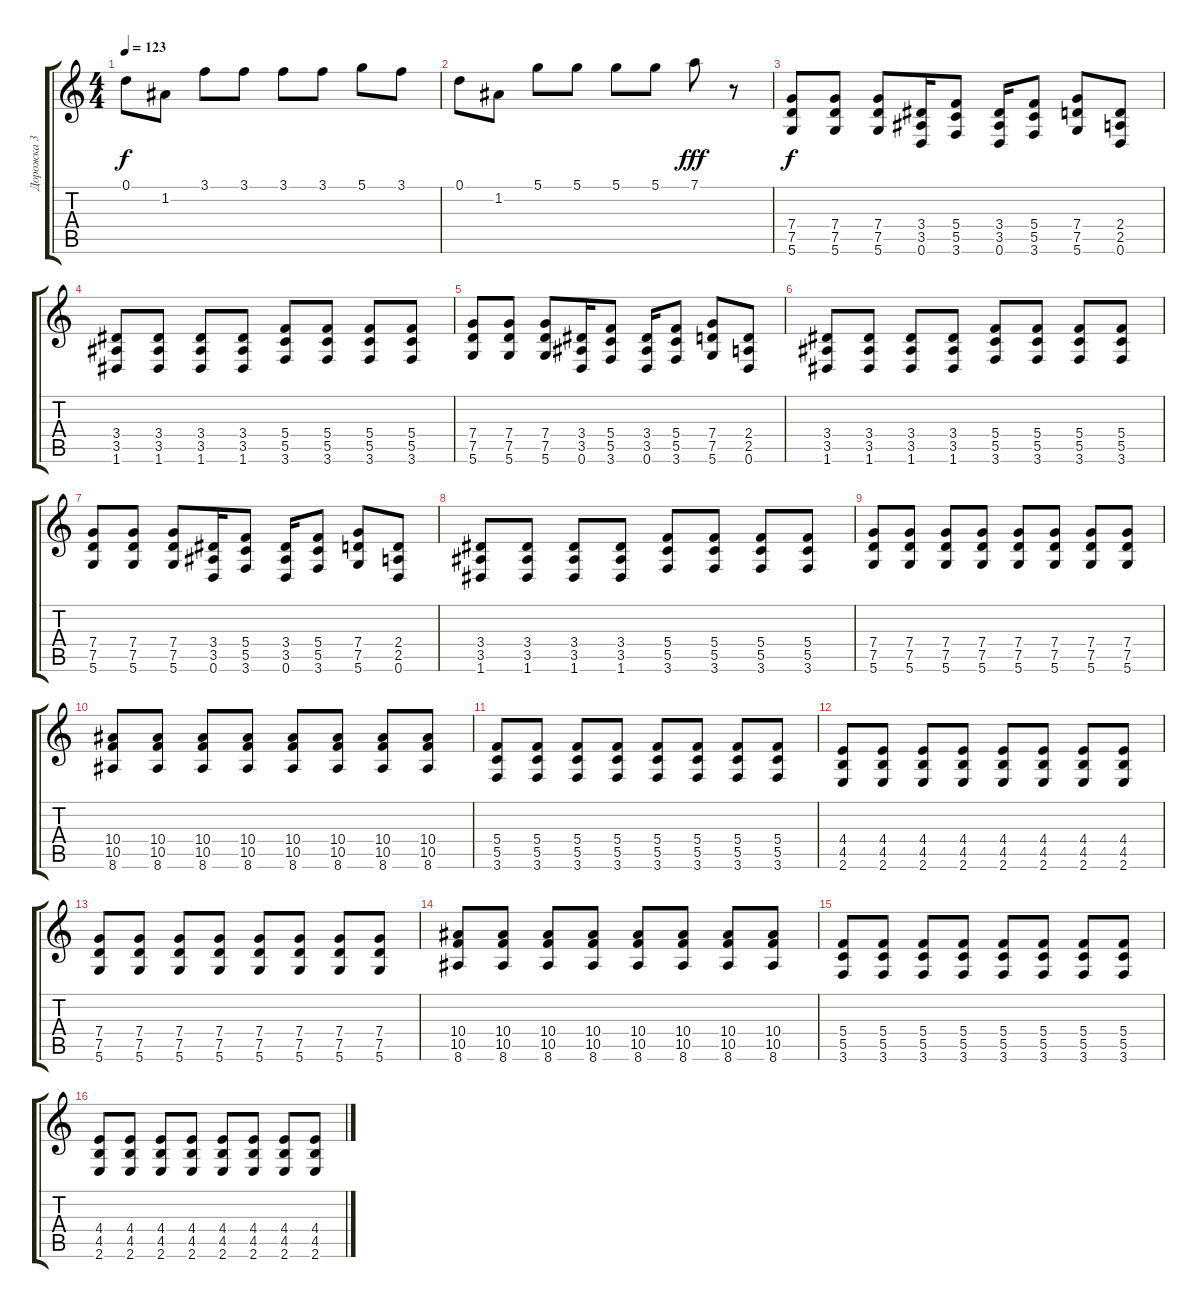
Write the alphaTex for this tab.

\track ("Дорожка 3" "Дорожка 3") {instrument overdrivenguitar}
\staff {score tabs}
\tuning (D4 A3 F3 C3 G2 D2) {hide}
\ts (4 4)
\tempo 123
\clef g2
\ks c
0.1.8{dy f} 1.2.8 3.1.8 3.1.8 3.1.8 3.1.8 5.1.8 3.1.8 |
0.1.8 1.2.8 5.1.8 5.1.8 5.1.8 5.1.8 7.1.8{dy fff} r.8 |
(7.4 7.5 5.6).8{dy f} (7.4 7.5 5.6).8 (7.4 7.5 5.6).8 (3.4 3.5 0.6).16 (5.4 5.5 3.6).8 (3.4 3.5 0.6).16 (5.4 5.5 3.6).8 (7.4 7.5 5.6).8 (2.4 2.5 0.6).8 |
(3.4 3.5 1.6).8 (3.4 3.5 1.6).8 (3.4 3.5 1.6).8 (3.4 3.5 1.6).8 (5.4 5.5 3.6).8 (5.4 5.5 3.6).8 (5.4 5.5 3.6).8 (5.4 5.5 3.6).8 |
(7.4 7.5 5.6).8 (7.4 7.5 5.6).8 (7.4 7.5 5.6).8 (3.4 3.5 0.6).16 (5.4 5.5 3.6).8 (3.4 3.5 0.6).16 (5.4 5.5 3.6).8 (7.4 7.5 5.6).8 (2.4 2.5 0.6).8 |
(3.4 3.5 1.6).8 (3.4 3.5 1.6).8 (3.4 3.5 1.6).8 (3.4 3.5 1.6).8 (5.4 5.5 3.6).8 (5.4 5.5 3.6).8 (5.4 5.5 3.6).8 (5.4 5.5 3.6).8 |
(7.4 7.5 5.6).8 (7.4 7.5 5.6).8 (7.4 7.5 5.6).8 (3.4 3.5 0.6).16 (5.4 5.5 3.6).8 (3.4 3.5 0.6).16 (5.4 5.5 3.6).8 (7.4 7.5 5.6).8 (2.4 2.5 0.6).8 |
(3.4 3.5 1.6).8 (3.4 3.5 1.6).8 (3.4 3.5 1.6).8 (3.4 3.5 1.6).8 (5.4 5.5 3.6).8 (5.4 5.5 3.6).8 (5.4 5.5 3.6).8 (5.4 5.5 3.6).8 |
(7.4 7.5 5.6).8 (7.4 7.5 5.6).8 (7.4 7.5 5.6).8 (7.4 7.5 5.6).8 (7.4 7.5 5.6).8 (7.4 7.5 5.6).8 (7.4 7.5 5.6).8 (7.4 7.5 5.6).8 |
(10.4 10.5 8.6).8 (10.4 10.5 8.6).8 (10.4 10.5 8.6).8 (10.4 10.5 8.6).8 (10.4 10.5 8.6).8 (10.4 10.5 8.6).8 (10.4 10.5 8.6).8 (10.4 10.5 8.6).8 |
(5.4 5.5 3.6).8 (5.4 5.5 3.6).8 (5.4 5.5 3.6).8 (5.4 5.5 3.6).8 (5.4 5.5 3.6).8 (5.4 5.5 3.6).8 (5.4 5.5 3.6).8 (5.4 5.5 3.6).8 |
(4.4 4.5 2.6).8 (4.4 4.5 2.6).8 (4.4 4.5 2.6).8 (4.4 4.5 2.6).8 (4.4 4.5 2.6).8 (4.4 4.5 2.6).8 (4.4 4.5 2.6).8 (4.4 4.5 2.6).8 |
(7.4 7.5 5.6).8 (7.4 7.5 5.6).8 (7.4 7.5 5.6).8 (7.4 7.5 5.6).8 (7.4 7.5 5.6).8 (7.4 7.5 5.6).8 (7.4 7.5 5.6).8 (7.4 7.5 5.6).8 |
(10.4 10.5 8.6).8 (10.4 10.5 8.6).8 (10.4 10.5 8.6).8 (10.4 10.5 8.6).8 (10.4 10.5 8.6).8 (10.4 10.5 8.6).8 (10.4 10.5 8.6).8 (10.4 10.5 8.6).8 |
(5.4 5.5 3.6).8 (5.4 5.5 3.6).8 (5.4 5.5 3.6).8 (5.4 5.5 3.6).8 (5.4 5.5 3.6).8 (5.4 5.5 3.6).8 (5.4 5.5 3.6).8 (5.4 5.5 3.6).8 |
(4.4 4.5 2.6).8 (4.4 4.5 2.6).8 (4.4 4.5 2.6).8 (4.4 4.5 2.6).8 (4.4 4.5 2.6).8 (4.4 4.5 2.6).8 (4.4 4.5 2.6).8 (4.4 4.5 2.6).8
